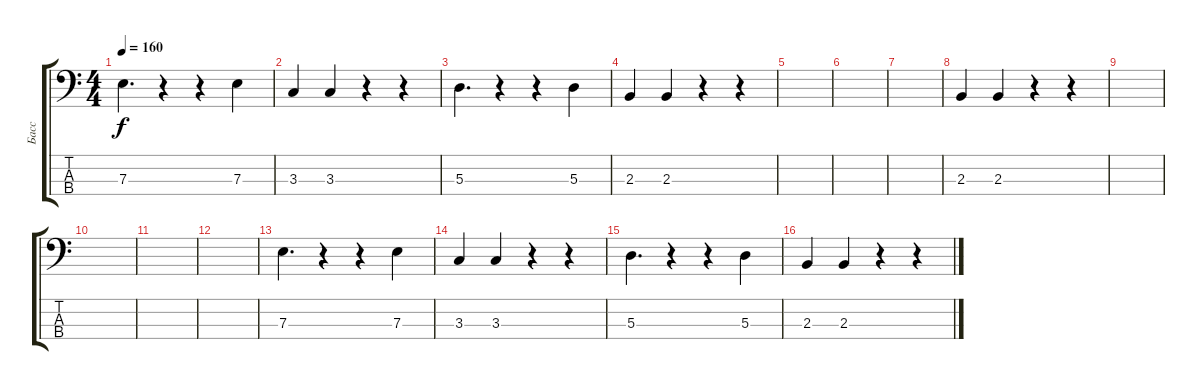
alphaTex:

\track ("Басс" "Басс") {instrument electricbassfinger}
\staff {score tabs}
\tuning (G2 D2 A1 E1) {hide}
\ts (4 4)
\tempo 160
\clef f4
\ks c
7.3.4{d dy f} r.4 r.4 7.3.4 |
3.3.4 3.3.4 r.4 r.4 |
5.3.4{d} r.4 r.4 5.3.4 |
2.3.4 2.3.4 r.4 r.4 |
|
|
|
2.3.4 2.3.4 r.4 r.4 |
|
|
|
|
7.3.4{d} r.4 r.4 7.3.4 |
3.3.4 3.3.4 r.4 r.4 |
5.3.4{d} r.4 r.4 5.3.4 |
2.3.4 2.3.4 r.4 r.4
